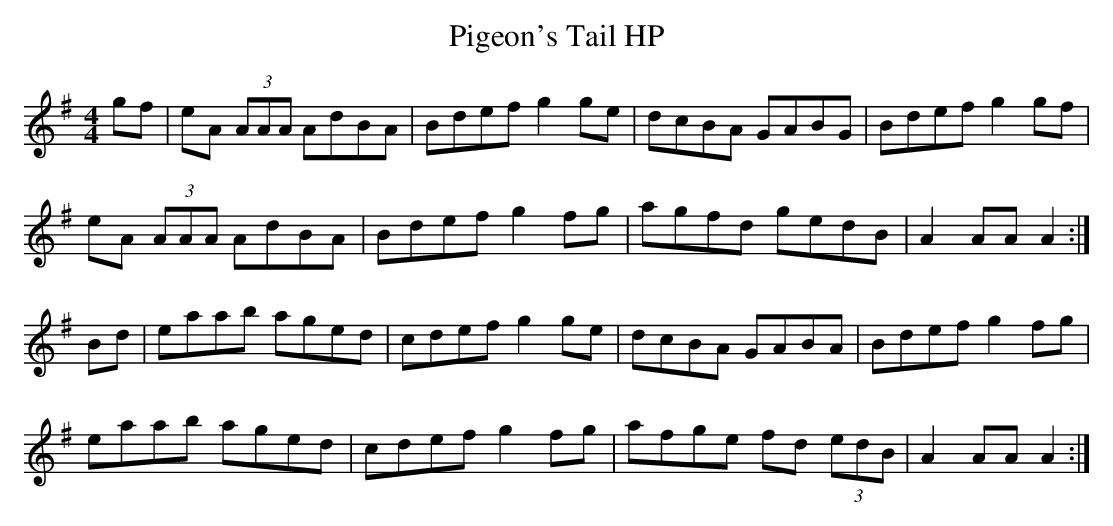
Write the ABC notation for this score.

X:1
T: Pigeon's Tail HP
L: 1/8
M: 4/4
K: Ador
gf | eA (3AAA AdBA | Bdef g2 ge | dcBA GABG | Bdef g2 gf |
eA (3AAA AdBA | Bdef g2 fg | agfd gedB | A2 AA A2 :|
Bd | eaab aged | cdef g2 ge | dcBA GABA | Bdef g2 fg |
eaab aged | cdef g2 fg | afge fd (3edB | A2 AA A2 :|
